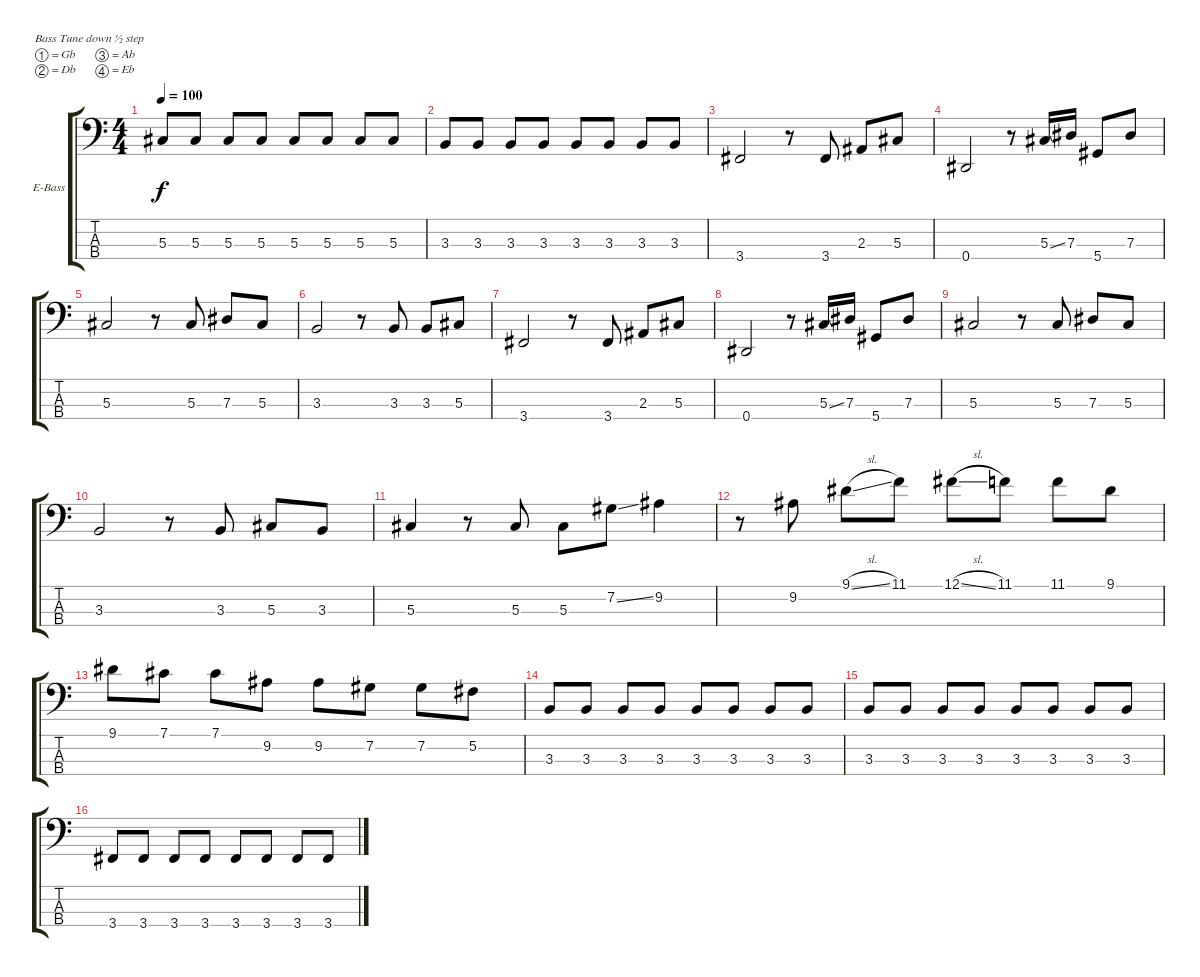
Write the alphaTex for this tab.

\bracketExtendMode groupsimilarinstruments
\firstSystemTrackNameOrientation horizontal
\otherSystemsTrackNameOrientation horizontal
\track ("±´Ë¾" "E-Bass") {instrument electricbassfinger}
\staff {score tabs}
\tuning (Gb2 Db2 Ab1 Eb1)
\ts (4 4)
\tempo 100
\clef f4
\ks c
5.3.8{dy f} 5.3.8 5.3.8 5.3.8 5.3.8 5.3.8 5.3.8 5.3.8 |
3.3.8 3.3.8 3.3.8 3.3.8 3.3.8 3.3.8 3.3.8 3.3.8 |
3.4.2 r.8 3.4.8 2.3.8 5.3.8 |
0.4.2 r.8 5.3{ss}.16 7.3.16 5.4.8 7.3.8 |
5.3.2 r.8 5.3.8 7.3.8 5.3.8 |
3.3.2 r.8 3.3.8 3.3.8 5.3.8 |
3.4.2 r.8 3.4.8 2.3.8 5.3.8 |
0.4.2 r.8 5.3{ss}.16 7.3.16 5.4.8 7.3.8 |
5.3.2 r.8 5.3.8 7.3.8 5.3.8 |
3.3.2 r.8 3.3.8 5.3.8 3.3.8 |
5.3.4 r.8 5.3.8 5.3.8 7.2{ss}.8 9.2.4 |
r.8 9.2.8 9.1{sl}.8 11.1.8 12.1{sl}.8 11.1.8 11.1.8 9.1.8 |
9.1.8 7.1.8 7.1.8 9.2.8 9.2.8 7.2.8 7.2.8 5.2.8 |
3.3.8 3.3.8 3.3.8 3.3.8 3.3.8 3.3.8 3.3.8 3.3.8 |
3.3.8 3.3.8 3.3.8 3.3.8 3.3.8 3.3.8 3.3.8 3.3.8 |
3.4.8 3.4.8 3.4.8 3.4.8 3.4.8 3.4.8 3.4.8 3.4.8
